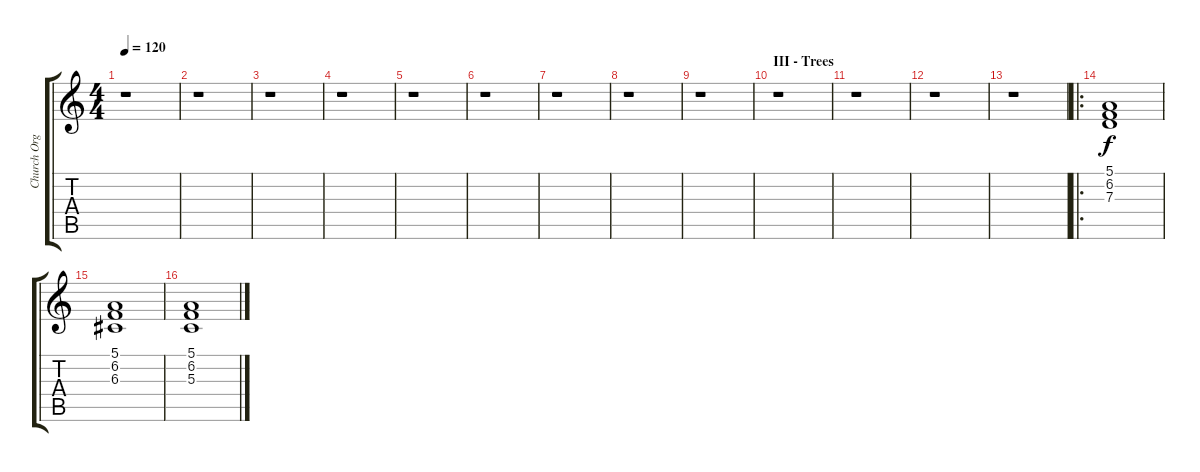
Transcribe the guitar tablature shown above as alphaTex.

\track ("Church Organ" "Church Org") {instrument churchorgan}
\staff {score tabs}
\tuning (E4 B3 G3 D3 A2 E2) {hide}
\ts (4 4)
\tempo 120
\clef g2
\ks c
r.1{dy f} |
r.1 |
r.1 |
r.1 |
r.1 |
r.1 |
r.1 |
r.1 |
r.1 |
\section ("" "III - Trees")
r.1 |
r.1 |
r.1 |
r.1 |
\ro
(5.1 6.2 7.3).1{volume 8 balance 5} |
(5.1 6.2 6.3).1 |
(5.1 6.2 5.3).1
